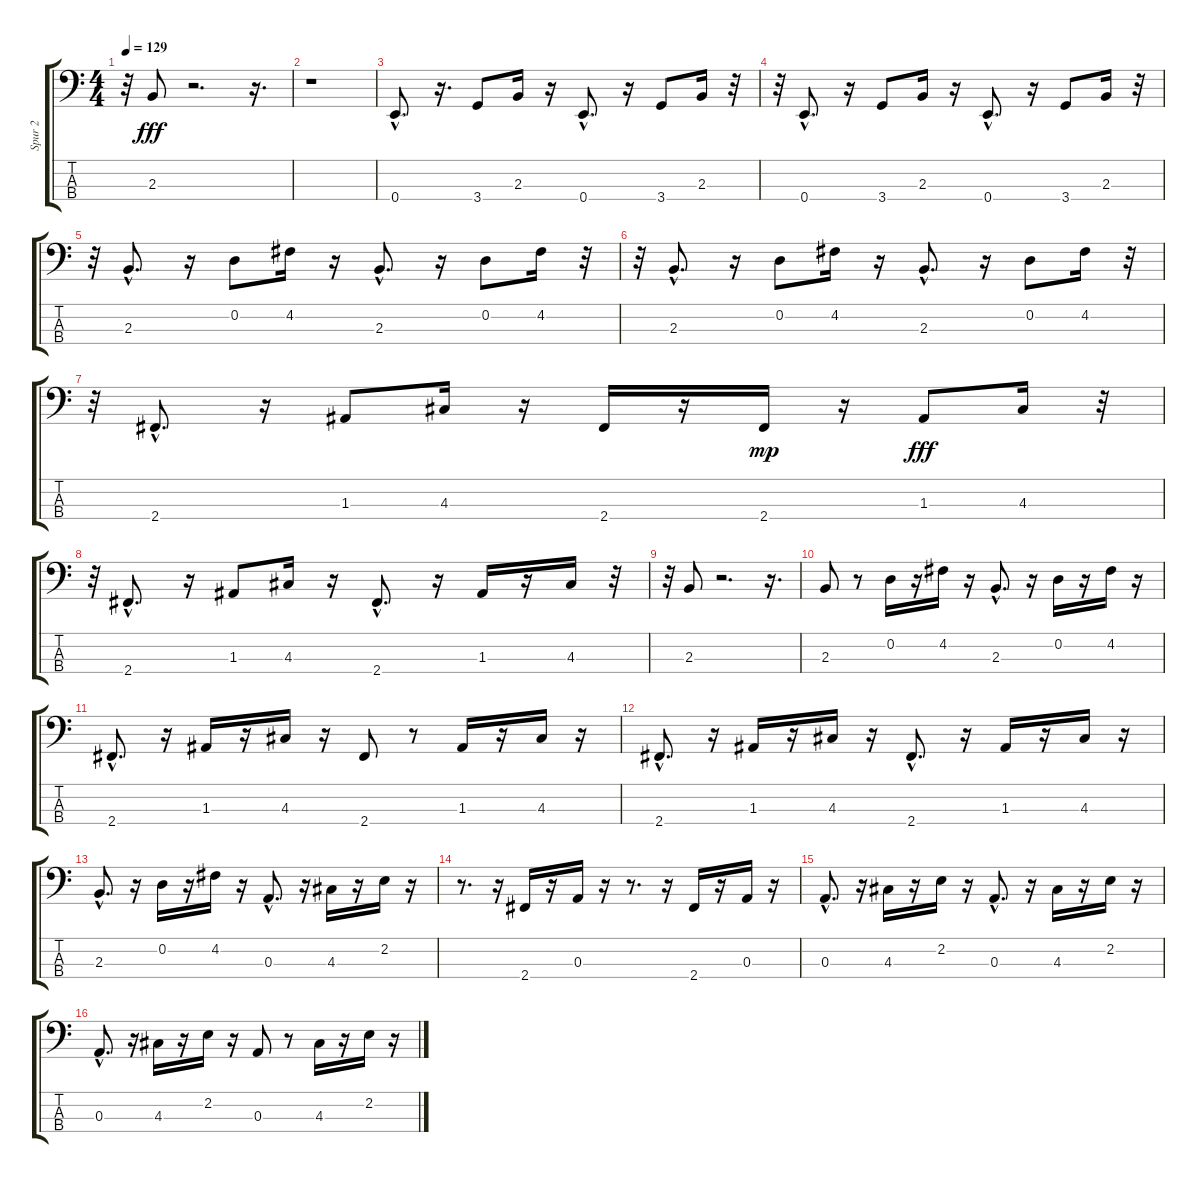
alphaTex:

\track ("Spur 2" "Spur 2") {instrument synthbass1}
\staff {score tabs}
\tuning (G2 D2 A1 E1) {hide}
\ts (4 4)
\tempo 129
\clef f4
\ks c
r.32{dy fff} 2.3.8 r.2{d} r.16{d} |
r.1 |
0.4{hac}.8{d} r.16{d} 3.4.8 2.3.16 r.16 0.4{hac}.8{d} r.16 3.4.8 2.3.16 r.32 |
r.32 0.4{hac}.8{d} r.16 3.4.8 2.3.16 r.16 0.4{hac}.8{d} r.16 3.4.8 2.3.16 r.32 |
r.32 2.3{hac}.8{d} r.16 0.2.8 4.2.16 r.16 2.3{hac}.8{d} r.16 0.2.8 4.2.16 r.32 |
r.32 2.3{hac}.8{d} r.16 0.2.8 4.2.16 r.16 2.3{hac}.8{d} r.16 0.2.8 4.2.16 r.32 |
r.32 2.4{hac}.8{d} r.16 1.3.8 4.3.16 r.16 2.4.16 r.16 2.4.16{dy mp} r.16 1.3.8{dy fff} 4.3.16 r.32 |
r.32 2.4{hac}.8{d} r.16 1.3.8 4.3.16 r.16 2.4{hac}.8{d} r.16 1.3.16 r.16 4.3.16 r.32 |
r.32 2.3.8 r.2{d} r.16{d} |
2.3.8 r.8 0.2.16 r.16 4.2.16 r.16 2.3{hac}.8{d} r.16 0.2.16 r.16 4.2.16 r.16 |
2.4{hac}.8{d} r.16 1.3.16 r.16 4.3.16 r.16 2.4.8 r.8 1.3.16 r.16 4.3.16 r.16 |
2.4{hac}.8{d} r.16 1.3.16 r.16 4.3.16 r.16 2.4{hac}.8{d} r.16 1.3.16 r.16 4.3.16 r.16 |
2.3{hac}.8{d} r.16 0.2.16 r.16 4.2.16 r.16 0.3{hac}.8{d} r.16 4.3.16 r.16 2.2.16 r.16 |
r.8{d} r.16 2.4.16 r.16 0.3.16 r.16 r.8{d} r.16 2.4.16 r.16 0.3.16 r.16 |
0.3{hac}.8{d} r.16 4.3.16 r.16 2.2.16 r.16 0.3{hac}.8{d} r.16 4.3.16 r.16 2.2.16 r.16 |
0.3{hac}.8{d} r.16 4.3.16 r.16 2.2.16 r.16 0.3.8 r.8 4.3.16 r.16 2.2.16 r.16
